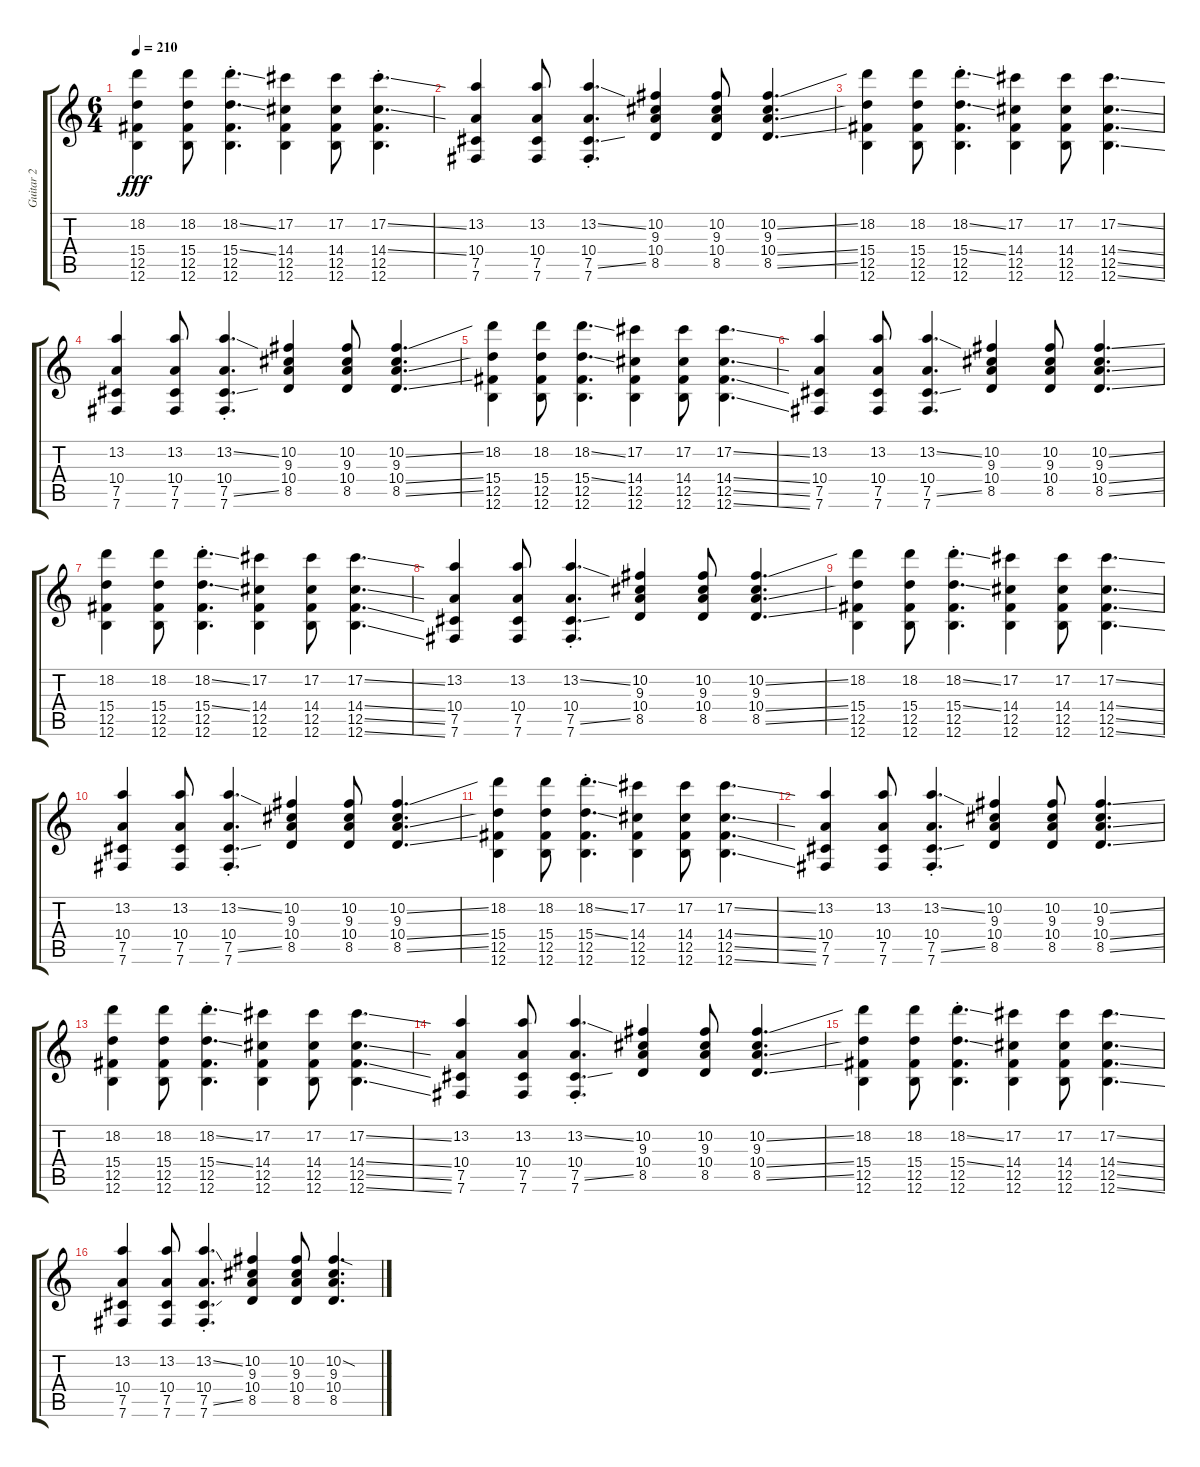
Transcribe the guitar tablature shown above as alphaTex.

\track ("Guitar 2 " "Guitar 2 ") {instrument distortionguitar}
\staff {score tabs}
\tuning (Db4 Ab3 E3 B2 Gb2 B1) {hide}
\ts (6 4)
\tempo 210
\clef g2
\ks c
(18.2 15.4 12.5 12.6).4{dy fff} (18.2 15.4 12.5 12.6).8 (18.2{ss} 15.4{ss} 12.5 12.6{st}).4{d} (17.2 14.4 12.5 12.6).4 (17.2 14.4 12.5 12.6).8 (17.2{ss} 14.4{ss} 12.5 12.6{st}).4{d} |
(13.2 10.4 7.5 7.6).4 (13.2 10.4 7.5 7.6).8 (13.2{ss} 10.4 7.5{ss} 7.6{st}).4{d} (10.2 9.3 10.4 8.5).4 (10.2 9.3 10.4 8.5).8 (10.2{ss} 9.3 10.4{ss} 8.5{ss}).4{d} |
(18.2 15.4 12.5 12.6).4 (18.2 15.4 12.5 12.6).8 (18.2{ss} 15.4{ss} 12.5 12.6{st}).4{d} (17.2 14.4 12.5 12.6).4 (17.2 14.4 12.5 12.6).8 (17.2{ss} 14.4{ss} 12.5{ss} 12.6{ss}).4{d} |
(13.2 10.4 7.5 7.6).4 (13.2 10.4 7.5 7.6).8 (13.2{ss} 10.4 7.5{ss} 7.6{st}).4{d} (10.2 9.3 10.4 8.5).4 (10.2 9.3 10.4 8.5).8 (10.2{ss} 9.3 10.4{ss} 8.5{ss}).4{d} |
(18.2 15.4 12.5 12.6).4 (18.2 15.4 12.5 12.6).8 (18.2{ss} 15.4{ss} 12.5 12.6).4{d} (17.2 14.4 12.5 12.6).4 (17.2 14.4 12.5 12.6).8 (17.2{ss} 14.4{ss} 12.5{ss} 12.6{ss}).4{d} |
(13.2 10.4 7.5 7.6).4 (13.2 10.4 7.5 7.6).8 (13.2{ss} 10.4 7.5{ss} 7.6).4{d} (10.2 9.3 10.4 8.5).4 (10.2 9.3 10.4 8.5).8 (10.2{ss} 9.3 10.4{ss} 8.5{ss}).4{d} |
(18.2 15.4 12.5 12.6).4 (18.2 15.4 12.5 12.6).8 (18.2{ss} 15.4{ss} 12.5 12.6{st}).4{d} (17.2 14.4 12.5 12.6).4 (17.2 14.4 12.5 12.6).8 (17.2{ss} 14.4{ss} 12.5{ss} 12.6{ss}).4{d} |
(13.2 10.4 7.5 7.6).4 (13.2 10.4 7.5 7.6).8 (13.2{ss} 10.4 7.5{ss} 7.6{st}).4{d} (10.2 9.3 10.4 8.5).4 (10.2 9.3 10.4 8.5).8 (10.2{ss} 9.3 10.4{ss} 8.5{ss}).4{d} |
(18.2 15.4 12.5 12.6).4 (18.2 15.4 12.5 12.6).8 (18.2{ss} 15.4{ss} 12.5 12.6{st}).4{d} (17.2 14.4 12.5 12.6).4 (17.2 14.4 12.5 12.6).8 (17.2{ss} 14.4{ss} 12.5{ss} 12.6{ss}).4{d} |
(13.2 10.4 7.5 7.6).4 (13.2 10.4 7.5 7.6).8 (13.2{ss} 10.4 7.5{ss} 7.6{st}).4{d} (10.2 9.3 10.4 8.5).4 (10.2 9.3 10.4 8.5).8 (10.2{ss} 9.3 10.4{ss} 8.5{ss}).4{d} |
(18.2 15.4 12.5 12.6).4 (18.2 15.4 12.5 12.6).8 (18.2{ss} 15.4{ss} 12.5 12.6{st}).4{d} (17.2 14.4 12.5 12.6).4 (17.2 14.4 12.5 12.6).8 (17.2{ss} 14.4{ss} 12.5{ss} 12.6{ss}).4{d} |
(13.2 10.4 7.5 7.6).4 (13.2 10.4 7.5 7.6).8 (13.2{ss} 10.4 7.5{ss} 7.6{st}).4{d} (10.2 9.3 10.4 8.5).4 (10.2 9.3 10.4 8.5).8 (10.2{ss} 9.3 10.4{ss} 8.5{ss}).4{d} |
(18.2 15.4 12.5 12.6).4 (18.2 15.4 12.5 12.6).8 (18.2{ss} 15.4{ss} 12.5 12.6{st}).4{d} (17.2 14.4 12.5 12.6).4 (17.2 14.4 12.5 12.6).8 (17.2{ss} 14.4{ss} 12.5{ss} 12.6{ss}).4{d} |
(13.2 10.4 7.5 7.6).4 (13.2 10.4 7.5 7.6).8 (13.2{ss} 10.4 7.5{ss} 7.6{st}).4{d} (10.2 9.3 10.4 8.5).4 (10.2 9.3 10.4 8.5).8 (10.2{ss} 9.3 10.4{ss} 8.5{ss}).4{d} |
(18.2 15.4 12.5 12.6).4 (18.2 15.4 12.5 12.6).8 (18.2{ss} 15.4{ss} 12.5 12.6{st}).4{d} (17.2 14.4 12.5 12.6).4 (17.2 14.4 12.5 12.6).8 (17.2{ss} 14.4{ss} 12.5{ss} 12.6{ss}).4{d} |
(13.2 10.4 7.5 7.6).4 (13.2 10.4 7.5 7.6).8 (13.2{ss} 10.4 7.5{ss} 7.6{st}).4{d} (10.2 9.3 10.4 8.5).4 (10.2 9.3 10.4 8.5).8 (10.2{sod} 9.3 10.4 8.5).4{d}
